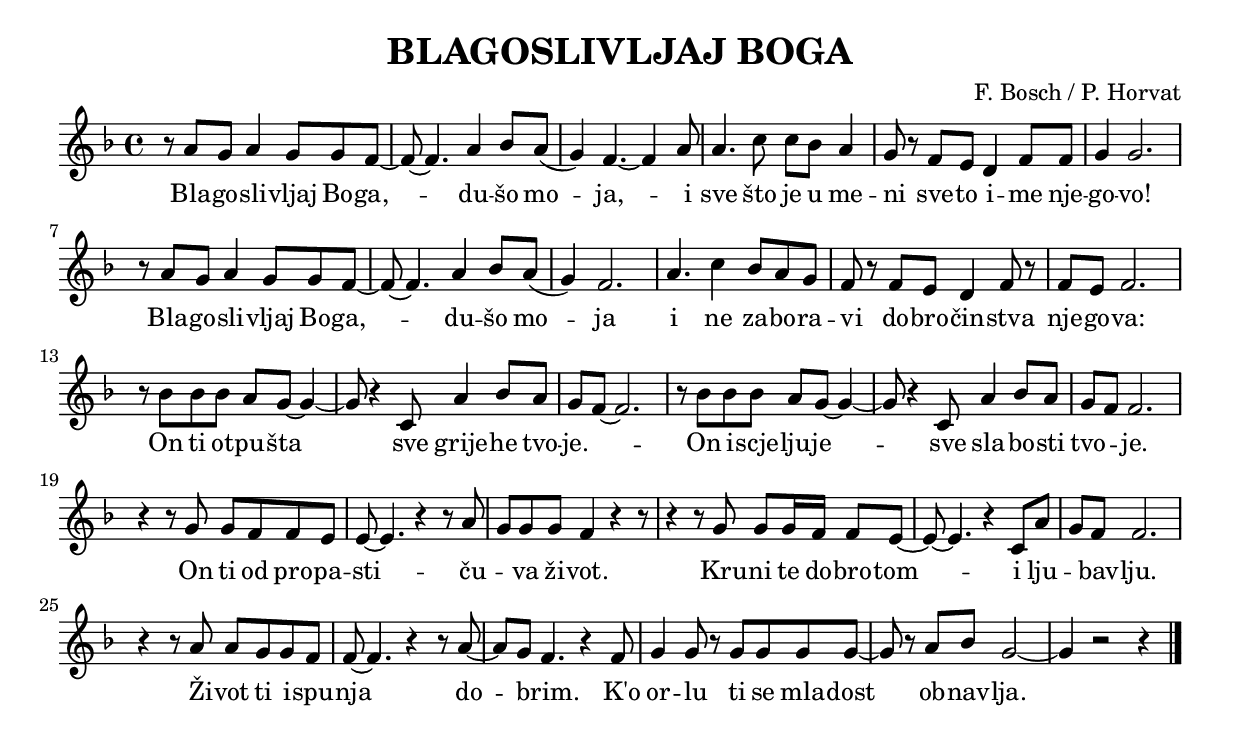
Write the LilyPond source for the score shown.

\version "2.24.1"
\include "deutsch.ly"
jazzChords = { \semiGermanChords }
aFourL = {}
%\include "../config/include.ily"
markMoj = #(define-music-function (letter) (string?) #{ \mark \markup { \box \bold #letter } #})

\layout {
  indent = 0
}

\header {
  titlex = "Pjevajte Jahvi"
  title = "BLAGOSLIVLJAJ BOGA"
  composer = "F. Bosch / P. Horvat"
  %poet = "Women"
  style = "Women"
  broj = "1"
  %tagline = \markup { \override #'(font-name . "JohnSans White Pro") \override #'(font-size . -3) { Izvorno: Name, Album } }
}

\paper {
  \aFourL
  %min-systems-per-page = #7
  %annotate-spacing = ##t
  %system-system-spacing.padding = #3.2
  %page-breaking = #ly:one-page-breaking
  %last-bottom-spacing.minimum-distance = #8
}

staffOne = \relative c' {
  \key f \major
  \time 4/4
  \clef treble r8 a'8 g8 a4 g8 g8 f8 ~|
  f8 ~f4. a4 b8 a8 (|
  g4 )f4. ~f4 a8 |
  a4. c8 c8 b8 a4 |
  g8 r8 f8 e8 d4 f8 f8 |
  g4 g2. |
  r8 a8 g8 a4 g8 g8 f8 ~|
  f8 ~f4. a4 b8 a8 (|
  g4 )f2. |
  a4. c4 b8 a8 g8 |
  f8 r8 f8 e8 d4 f8 r8 |
  f8 e8 f2. |
  r8 b8 b8 b8 a8 g8 ~g4 ~|
  g8 r4 c,8 a'4 b8 a8 |
  g8 f8 ~f2. |
  r8 b8 b8 b8 a8 g8 ~g4 ~|
  g8 r4 c,8 a'4 b8 a8 |
  g8 f8 f2. |
  r4 r8 g8 g8 f8 f8 e8 |
  e8 ~e4. r4 r8 a8 |
  g8 g8 g8 f4 r4 r8 |
  r4 r8 g8 g8 g16 f16 f8 e8 ~|
  e8 ~e4. r4 c8 a'8 |
  g8 f8 f2. |
  r4 r8 a8 a8 g8 g8 f8 |
  f8 ~f4. r4 r8 a8 ~|
  a8 g8 f4. r4 f8 |
  g4 g8 r8 g8 g8 g8 g8 ~|
  g8 r8 a8 b8 g2 ~|
  g4 r2 r4 \bar "|." |
}

harmonyOne = \chordmode  {
  s1 |
  s1 |
  s1 |
  s1 |
  s1 |
  s1 |
  s1 |
  s1 |
  s1 |
  s1 |
  s1 |
  s1 |
  s1 |
  s1 |
  s1 |
  s1 |
  s1 |
  s1 |
  s1 |
  s1 |
  s1 |
  s1 |
  s1 |
  s1 |
  s1 |
  s1 |
  s1 |
  s1 |
  s1 |
  s1 |
  \bar "|."
}

alignerOneZero = \relative {
  r8 c8 c8 c4 c8 c8 c8 |
  r8 r4. c4 c8 c8 |
  r4 c4. r4 c8 |
  c4. c8 c8 c8 c4 |
  c8 r8 c8 c8 c4 c8 c8 |
  c4 c2. |
  r8 c8 c8 c4 c8 c8 c8 |
  r8 r4. c4 c8 c8 |
  r4 c2. |
  c4. c4 c8 c8 c8 |
  c8 r8 c8 c8 c4 c8 r8 |
  c8 c8 c2. |
  r8 c8 c8 c8 c8 c8 r4 |
  r8 r4 c8 c4 c8 c8 |
  c8 r8 r2. |
  r8 c8 c8 c8 c8 c8 r4 |
  r8 r4 c8 c4 c8 c8 |
  c8 r8 c2. |
  r4 r8 c8 c8 c8 c8 c8 |
  c8 r4. r4 r8 c8 |
  r8 c8 c8 c4 r4 r8 |
  r4 r8 c8 c8 c16 c16 c8 c8 |
  r8 r4. r4 c8 c8 |
  r8 c8 c2. |
  r4 r8 c8 c8 c8 c8 c8 |
  c8 r4. r4 r8 c8 |
  r8 r8 c4. r4 c8 |
  c4 c8 r8 c8 c8 c8 c8 |
  r8 r8 c8 c8 c2 |
  r4 r2 r4 |
}

lyricOneZero = \lyricmode {
  Bla -- go -- sli -- vljaj Bo -- ga, -- %|
  du -- šo mo -- %|
  ja, -- i %|
  sve što je u me -- %|
  ni sve -- to i -- me nje -- %|
  go -- vo! %|
  Bla -- go -- sli -- vljaj Bo -- ga, -- %|
  du -- šo mo -- %|
  ja %|
  i ne za -- bo -- ra -- %|
  vi do -- bro -- čin -- stva %|
  nje -- go -- va: %|
  On ti ot -- pu -- šta %|
  sve grije -- he tvo -- %|
  je. -- %|
  On i -- scje -- lju -- je -- %|
  sve sla -- bo -- sti %|
  tvo -- je. %|
  On ti od pro -- pa -- %|
  sti -- ču -- %|
  va ži -- vot. %|
  Kru -- ni te do -- bro -- tom -- %|
  i lju -- %|
  bav -- lju. %|
  Ži -- vot ti i -- spu -- %|
  nja do -- %|
  brim. K'o %|
  or -- lu ti se mla -- dost %|
  ob -- nav -- lja. %|
  %|
}

\score {
    <<
    \new ChordNames { \jazzChords \harmonyOne }
    \new Staff {
        <<
        \new Voice { \staffOne }
        \new NullVoice = "alignerOneZero" { \alignerOneZero }
        \new Lyrics \lyricsto "alignerOneZero" { \lyricOneZero }
        >>
    }
    >>
}

\markup {
  \column {
  }
  \hspace #1
  \column {
  }
}
